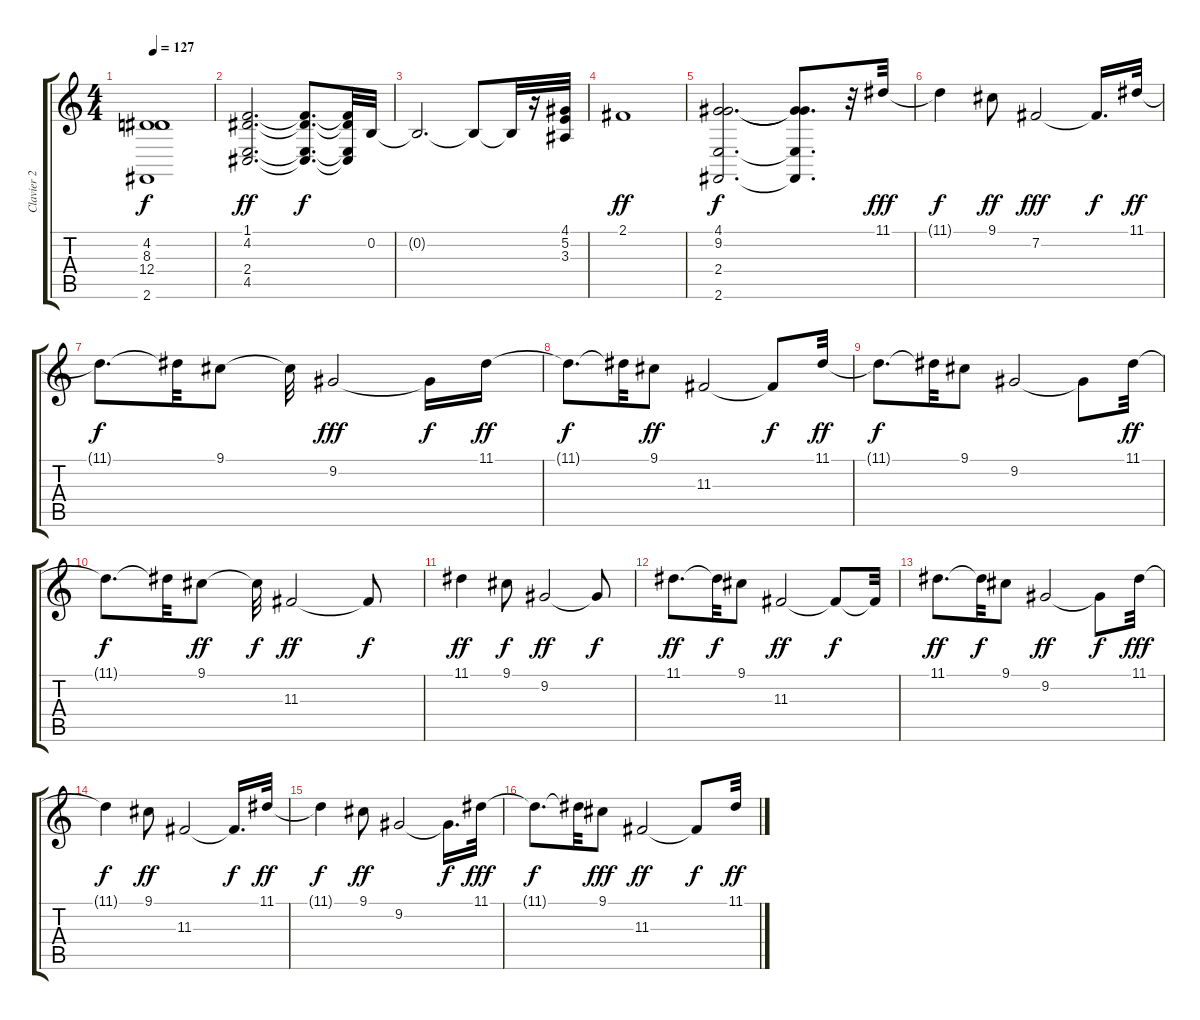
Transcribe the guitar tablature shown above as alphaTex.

\track ("Clavier 2" "Clavier 2") {instrument pad8sweep}
\staff {score tabs}
\tuning (E4 B3 G3 D3 A2 E2) {hide}
\ts (4 4)
\tempo 127
\clef g2
\ks c
(4.2{t} 8.3{t} 12.4{t} 2.6{t}).1{dy f} |
(1.1 4.2 2.4 4.5).2{d dy ff} (1.1{t} 4.2{t} 2.4{t} 4.5{t}).8{d dy f} (1.1{t} 4.2{t} 2.4{t} 4.5{t}).32 0.2.32 |
0.2{t}.2{d} 0.2{t}.8 0.2{t}.32 r.16 (4.1 5.2 3.3).32 |
2.1.1{dy ff} |
(4.1 9.2 2.4 2.6).2{d dy f} (4.1{t} 9.2{t} 2.4{t} 2.6{t}).8{d} r.32 11.1.32{dy fff} |
11.1{t}.4{dy f} 9.1.8{dy ff} 7.2.2{dy fff} 7.2{t}.16{d dy f} 11.1.32{dy ff} |
11.1{t}.8{d dy f} 11.1{t}.32 9.1.8 9.1{t}.32 9.2.2{dy fff} 9.2{t}.16{dy f} 11.1.16{dy ff} |
11.1{t}.8{d dy f} 11.1{t}.32 9.1.8{dy ff} 11.3.2 11.3{t}.8{dy f} 11.1.32{dy ff} |
11.1{t}.8{d dy f} 11.1{t}.32 9.1.8 9.2.2 9.2{t}.8 11.1.32{dy ff} |
11.1{t}.8{d dy f} 11.1{t}.32 9.1.8{dy ff} 9.1{t}.32{dy f} 11.3.2{dy ff} 11.3{t}.8{dy f} |
11.1.4{dy ff} 9.1.8{dy f} 9.2.2{dy ff} 9.2{t}.8{dy f} |
11.1.8{d dy ff} 11.1{t}.32{dy f} 9.1.8 11.3.2{dy ff} 11.3{t}.8{dy f} 11.3{t}.32 |
11.1.8{d dy ff} 11.1{t}.32{dy f} 9.1.8 9.2.2{dy ff} 9.2{t}.8{dy f} 11.1.32{dy fff} |
11.1{t}.4{dy f} 9.1.8{dy ff} 11.3.2 11.3{t}.16{d dy f} 11.1.32{dy ff} |
11.1{t}.4{dy f} 9.1.8{dy ff} 9.2.2 9.2{t}.16{d dy f} 11.1.32{dy fff} |
11.1{t}.8{d dy f} 11.1{t}.32 9.1.8{dy fff} 11.3.2{dy ff} 11.3{t}.8{dy f} 11.1.32{dy ff}
